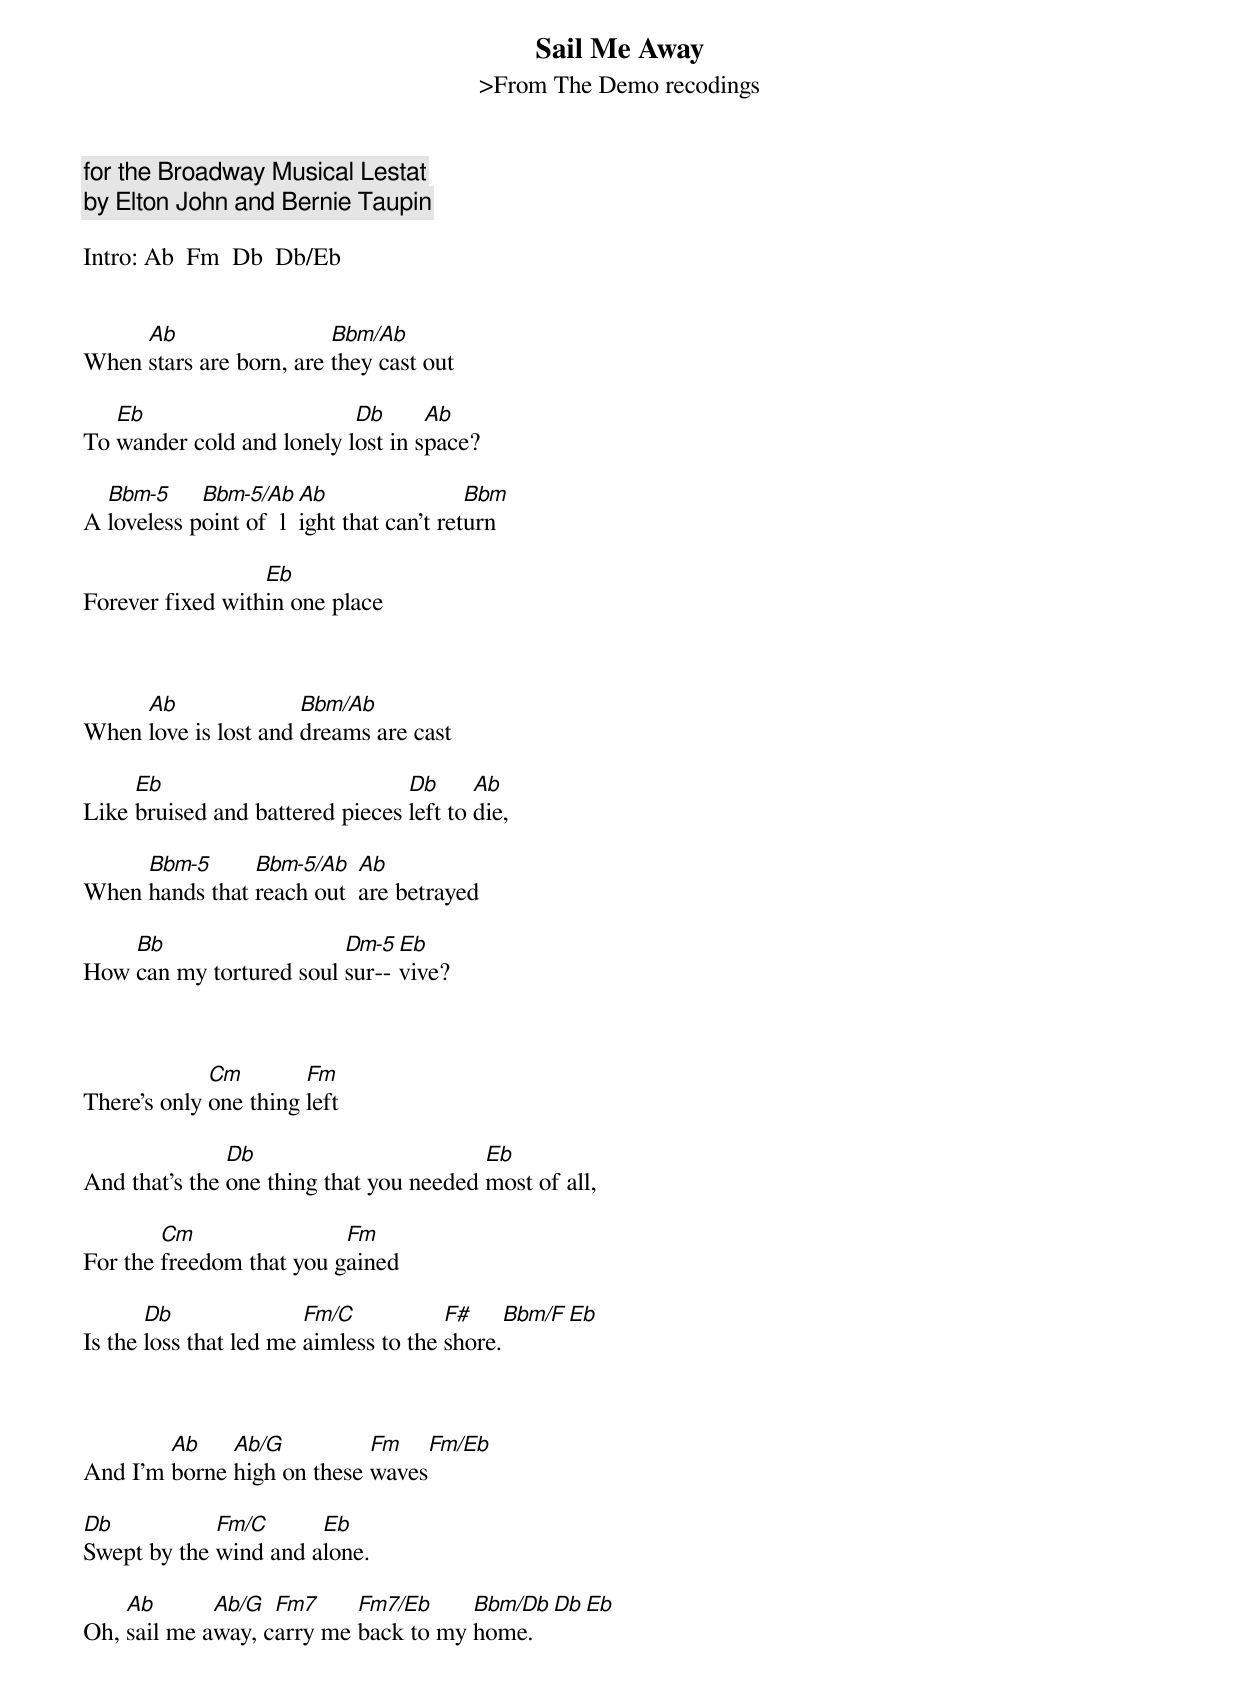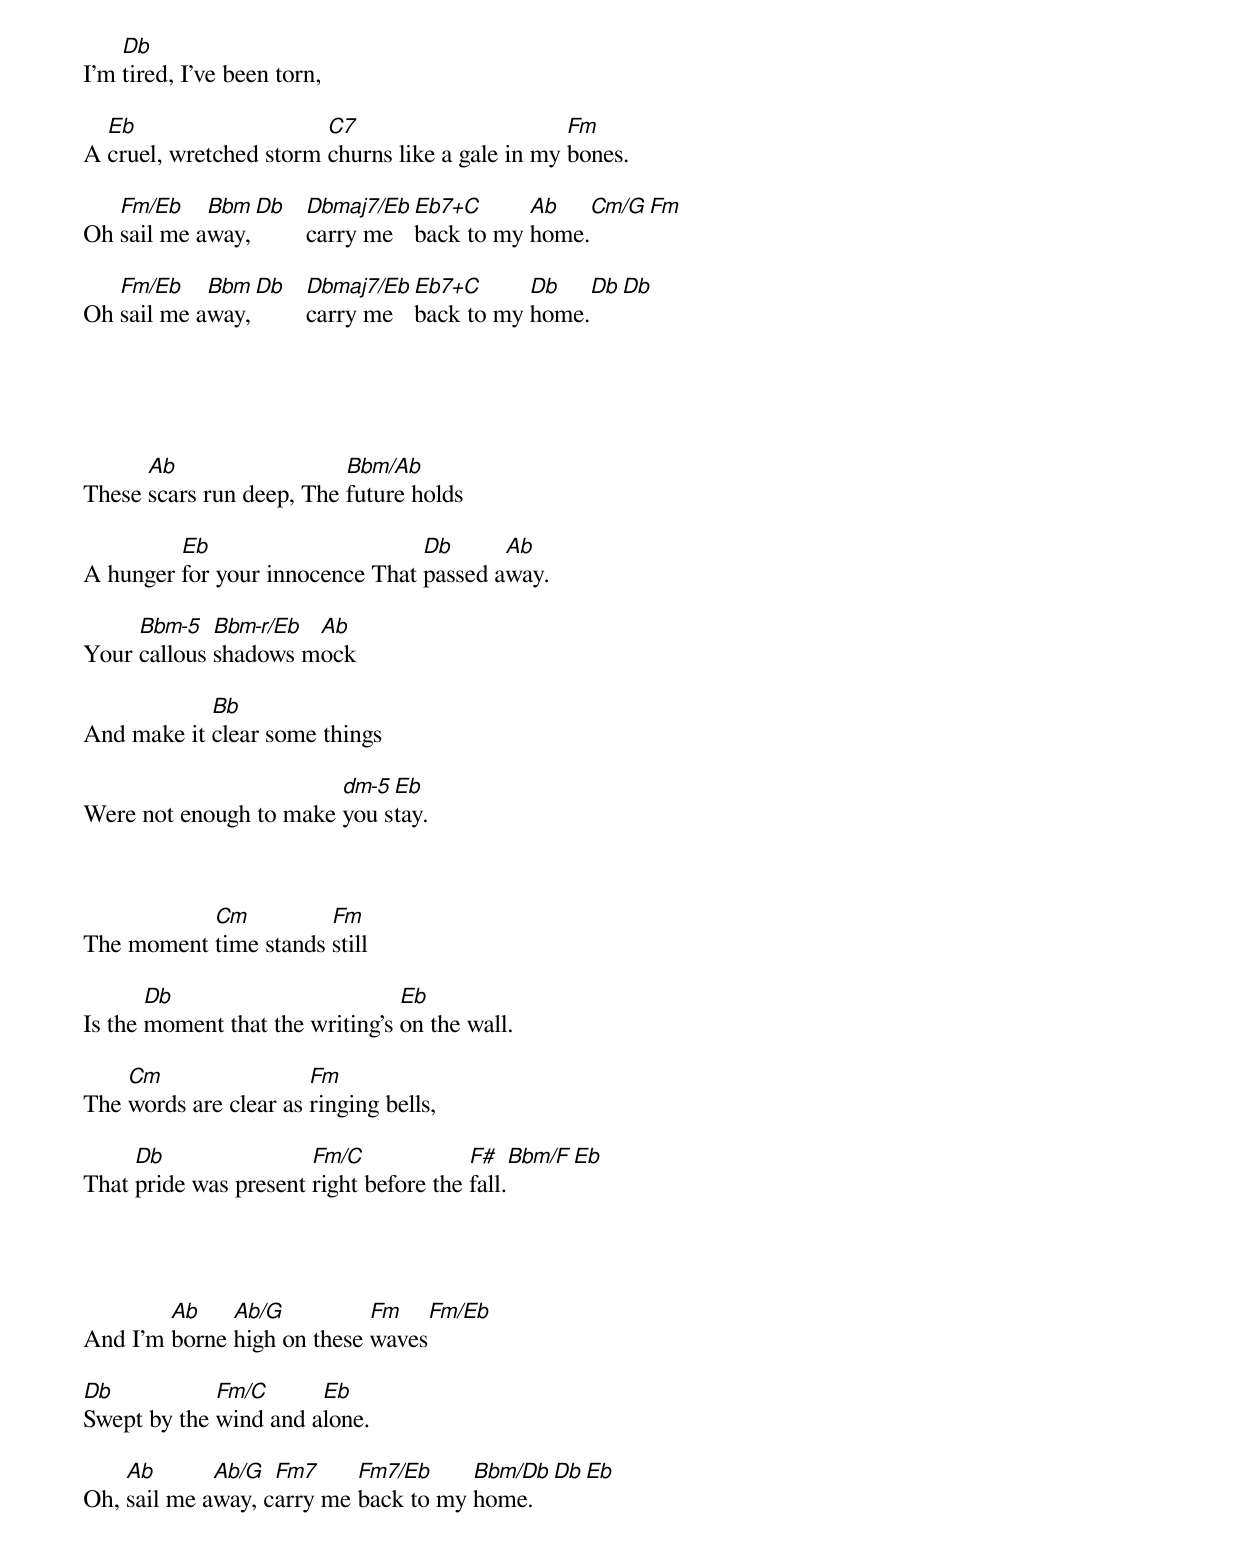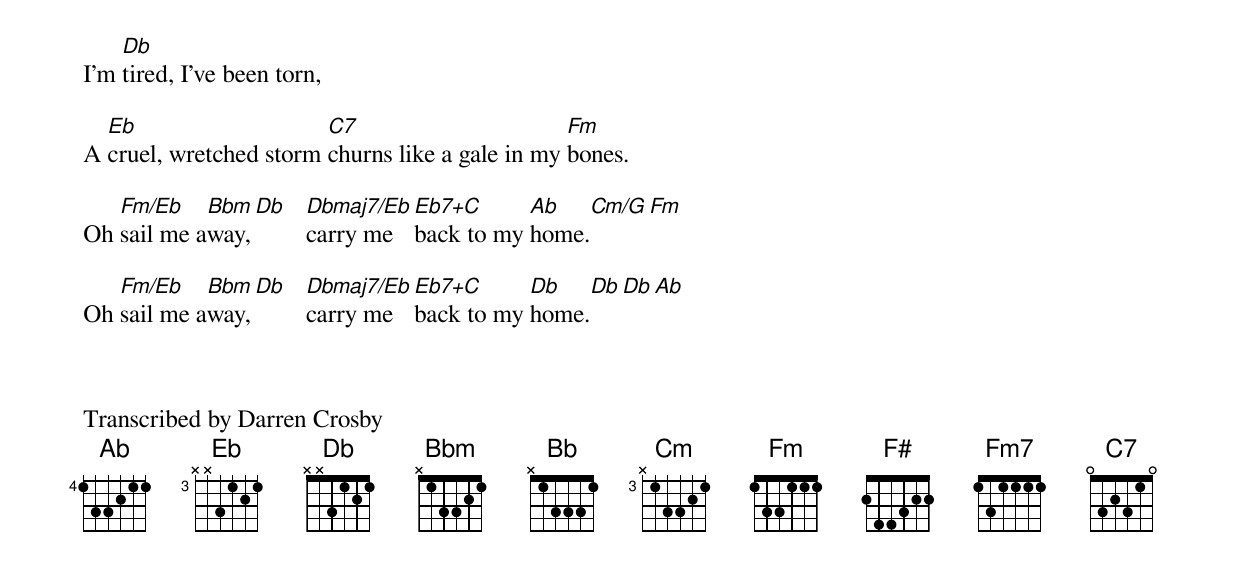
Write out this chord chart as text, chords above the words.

Sail Me Away
>From The Demo recodings
for the Broadway Musical Lestat
by Elton John and Bernie Taupin

Intro: Ab  Fm  Db  Db/Eb


     Ab                  Bbm/Ab
When stars are born, are they cast out

   Eb                      Db      Ab
To wander cold and lonely lost in space?

  Bbm-5     Bbm-5/Ab  Ab                 Bbm
A loveless point of  light that can't return

                  Eb
Forever fixed within one place



     Ab               Bbm/Ab
When love is lost and dreams are cast

     Eb                          Db      Ab
Like bruised and battered pieces left to die,

     Bbm-5      Bbm-5/Ab   Ab
When hands that reach out  are betrayed

    Bb                   Dm-5 Eb
How can my tortured soul sur--vive?



             Cm        Fm
There's only one thing left

               Db                        Eb
And that's the one thing that you needed most of all,

        Cm                Fm
For the freedom that you gained

       Db               Fm/C           F#    Bbm/F   Eb
Is the loss that led me aimless to the shore.



        Ab    Ab/G          Fm    Fm/Eb
And I'm borne high on these waves

Db           Fm/C      Eb
Swept by the wind and alone.

    Ab       Ab/G  Fm7     Fm7/Eb     Bbm/Db  Db  Eb
Oh, sail me away, carry me back to my home.


    Db
I'm tired, I've been torn,

  Eb                    C7                       Fm
A cruel, wretched storm churns like a gale in my bones.

   Fm/Eb    Bbm Db Dbmaj7/Eb  Eb7+C      Ab    Cm/G  Fm
Oh sail me away,   carry me   back to my home.

   Fm/Eb    Bbm Db Dbmaj7/Eb  Eb7+C      Db    Db   Db
Oh sail me away,   carry me   back to my home.





      Ab                  Bbm/Ab
These scars run deep, The future holds

         Eb                      Db      Ab
A hunger for your innocence That passed away.

     Bbm-5   Bbm-r/Eb Ab
Your callous shadows mock

            Bb
And make it clear some things

                        dm-5 Eb
Were not enough to make you stay.



           Cm          Fm
The moment time stands still

       Db                        Eb
Is the moment that the writing's on the wall.

    Cm                 Fm
The words are clear as ringing bells,

     Db                Fm/C             F#    Bbm/F  Eb
That pride was present right before the fall.




        Ab    Ab/G          Fm    Fm/Eb
And I'm borne high on these waves

Db           Fm/C      Eb
Swept by the wind and alone.

    Ab       Ab/G  Fm7     Fm7/Eb     Bbm/Db  Db  Eb
Oh, sail me away, carry me back to my home.


    Db
I'm tired, I've been torn,

  Eb                    C7                       Fm
A cruel, wretched storm churns like a gale in my bones.

   Fm/Eb    Bbm Db Dbmaj7/Eb  Eb7+C      Ab    Cm/G  Fm
Oh sail me away,   carry me   back to my home.

   Fm/Eb    Bbm Db Dbmaj7/Eb  Eb7+C      Db    Db   Db  Ab
Oh sail me away,   carry me   back to my home.



Transcribed by Darren Crosby
